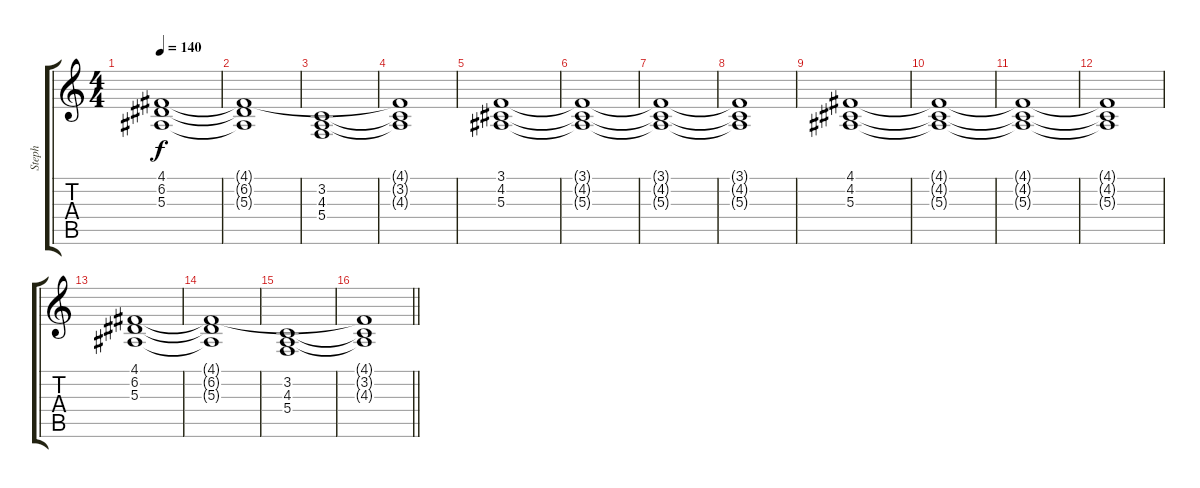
\track ("Steph" "Steph") {instrument acousticgrandpiano}
\staff {score tabs}
\tuning (D4 A3 F3 C3 G2 D2) {hide}
\ts (4 4)
\tempo 140
\clef g2
\ks c
(4.1 6.2 5.3).1{dy f} |
(4.1{t} 6.2{t} 5.3{t}).1 |
(3.2 4.3 5.4).1 |
(4.1{t} 3.2{t} 4.3{t}).1 |
(3.1 4.2 5.3).1{volume 9 instrument synthstrings1} |
(3.1{t} 4.2{t} 5.3{t}).1 |
(3.1{t} 4.2{t} 5.3{t}).1 |
(3.1{t} 4.2{t} 5.3{t}).1 |
(4.1 4.2 5.3).1 |
(4.1{t} 4.2{t} 5.3{t}).1 |
(4.1{t} 4.2{t} 5.3{t}).1 |
(4.1{t} 4.2{t} 5.3{t}).1 |
(4.1 6.2 5.3).1 |
(4.1{t} 6.2{t} 5.3{t}).1 |
(3.2 4.3 5.4).1 |
\barLineRight lightlight
(4.1{t} 3.2{t} 4.3{t}).1
